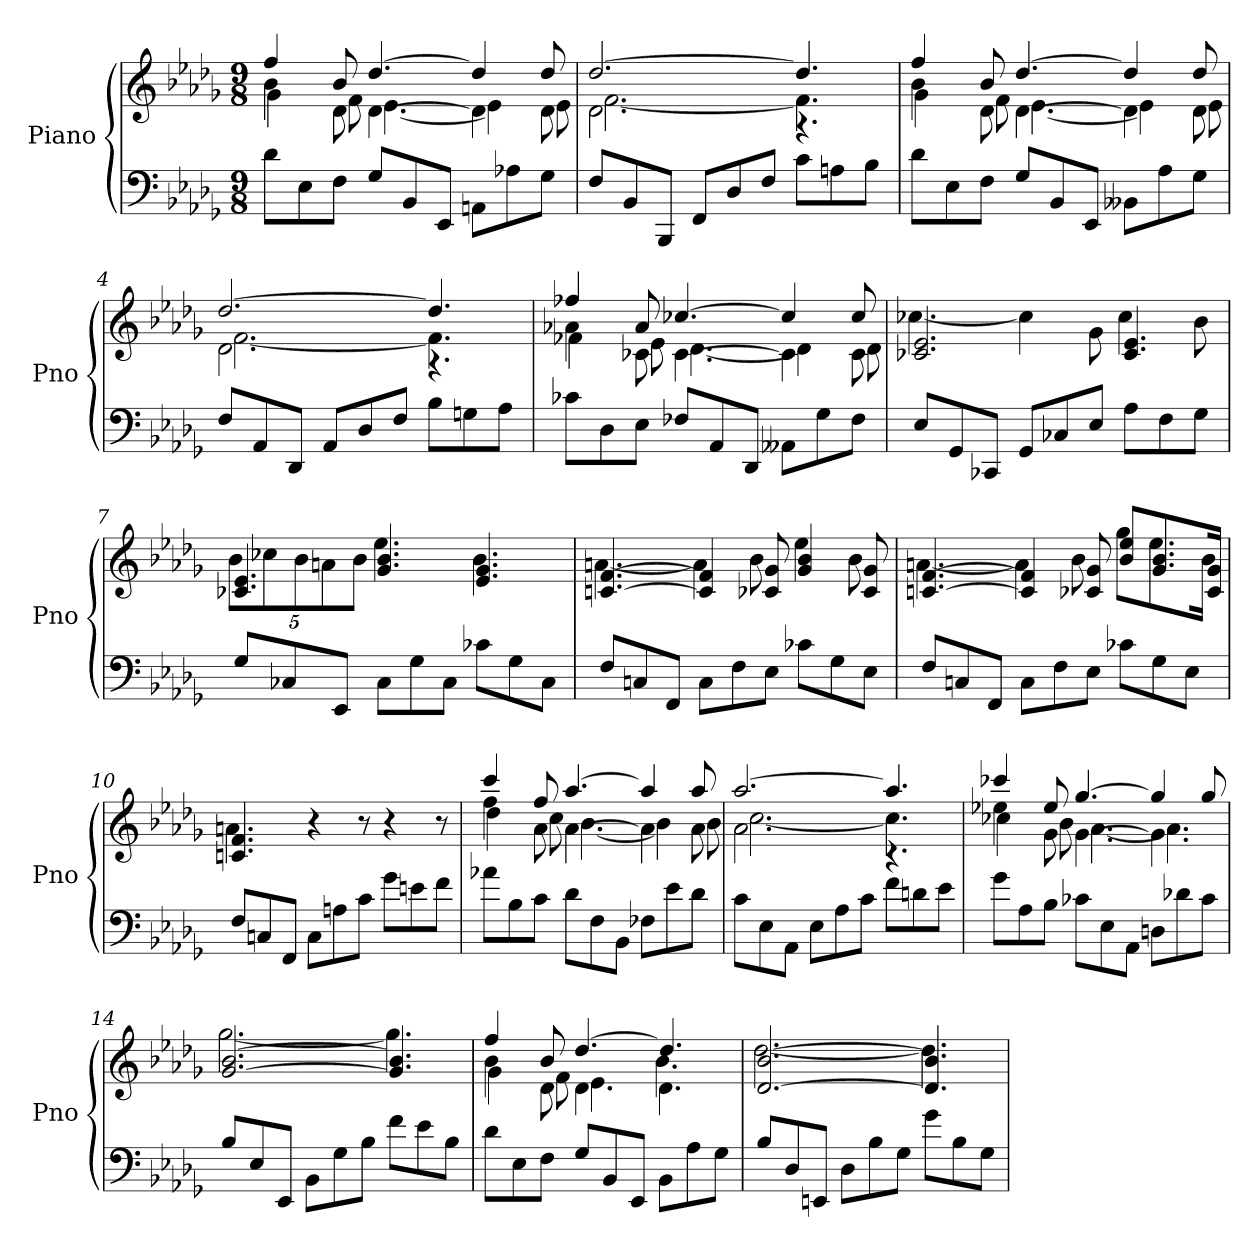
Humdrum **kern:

**kern	**kern
*part1	*part1
*staff2	*staff1
*I"Piano	*
*I'Pno	*
*clefF4	*clefG2
*k[b-e-a-d-g-]	*k[b-e-a-d-g-]
*b-:	*b-:
*M9/8	*M9/8
=1	=1
*	*^
*	*	*^
8d-L	4b-\	4g-	4ff
8E-	.	.	.
8FJ	8d-\	8f	8b-
8G-L	[4.d-\	[4.e-	[4.dd-
8BB-	.	.	.
8EE-J	.	.	.
8AAnL	4d-\]	4e-]	4dd-]
8A-X	.	.	.
8G-J	8d-\	8e-	8dd-
=2	=2	=2	=2
8FL	2.d-\	[2.f	[2.dd-
8BB-	.	.	.
8BBB-J	.	.	.
8FFL	.	.	.
8D-	.	.	.
8FJ	.	.	.
8cL	4.rA	4.f]	4.dd-]
8An	.	.	.
8B-J	.	.	.
=3	=3	=3	=3
8d-L	4b-\	4g-	4ff
8E-	.	.	.
8FJ	8d-\	8f	8b-
8G-L	[4.d-\	[4.e-	[4.dd-
8BB-	.	.	.
8EE-J	.	.	.
8BB--XL	4d-\]	4e-]	4dd-]
8A-	.	.	.
8G-J	8d-\	8e-	8dd-
=4	=4	=4	=4
8FL	2.d-\	[2.f	[2.dd-
8AA-	.	.	.
8DD-J	.	.	.
8AA-L	.	.	.
8D-	.	.	.
8FJ	.	.	.
8B-L	4.rA	4.f]	4.dd-]
8Gn	.	.	.
8A-J	.	.	.
=5	=5	=5	=5
8c-XL	4a-X\	4f-X	4ff-X
8D-	.	.	.
8E-J	8c-X\	8e-	8a-
8F-XL	[4.c-\	[4.d-	[4.cc-X
8AA-	.	.	.
8DD-J	.	.	.
8AA--XL	4c-\]	4d-]	4cc-]
8G-	.	.	.
8F-J	8c-\	8d-	8cc-
*	*	*v	*v
=6	=6	=6
8E-L	2.c-X 2.e-	[4.cc-X
8GG-	.	.
8CC-XJ	.	.
8GG-L	.	4cc-]
8C-X	.	.
8E-J	.	8g-
8A-L	4.c- 4.e-	4cc-
8F	.	.
8G-J	.	8b-
=7	=7	=7
8G-L	4.c-X 4.e-	40%3b-L
.	.	40%3cc-X
8C-X	.	.
.	.	40%3b-
.	.	40%3an
8EE-J	.	.
.	.	40%3b-J
8C-L	4.g- 4.b-	4.ee-
8G-	.	.
8C-J	.	.
8c-XL	4.e- 4.g-	4.b-
8G-	.	.
8C-J	.	.
=8	=8	=8
8FL	[4.cn [4.f	[4.an
8Cn	.	.
8FFJ	.	.
8CL	4c] 4f]	4a]
8F	.	.
8E-J	8c-X 8g-	8b-
8c-XL	4g- 4b-	4ee-
8G-	.	.
8E-J	8c- 8g-	8b-
=9	=9	=9
8FL	[4.cn [4.f	[4.an
8Cn	.	.
8FFJ	.	.
8CL	4c] 4f]	4a]
8F	.	.
8E-J	8c-X 8g-	8b-
8c-XL	8b- 8ee-L	8gg-L
8G-	8.g- 8.b-	8.ee-
8E-J	.	.
.	16c- 16g-Jk	16b-Jk
=10	=10	=10
8FL	4.cn 4.f	4.an
8Cn	.	.
8FFJ	.	.
8CL	4r	2.ryy
8An	.	.
8cJ	8r	.
8g-L	4r	.
8en	.	.
8fJ	8r	.
=11	=11	=11
*	*	*^
8a-XL	4ff\	4dd-	4ccc
8B-	.	.	.
8cJ	8a-\	8cc	8ff
8d-L	[4.a-\	[4.b-	[4.aa-
8F	.	.	.
8BB-J	.	.	.
8F-XL	4a-\]	4b-]	4aa-]
8e-	.	.	.
8d-J	8a-\	8b-	8aa-
=12	=12	=12	=12
8cL	2.a-\	[2.cc	[2.aa-
8E-	.	.	.
8AA-J	.	.	.
8E-L	.	.	.
8A-	.	.	.
8cJ	.	.	.
8fL	4.rc	4.cc]	4.aa-]
8dn	.	.	.
8e-J	.	.	.
=13	=13	=13	=13
8g-L	4ee-X\	4cc-X	4ccc-X
8A-	.	.	.
8B-J	8g-\	8b-	8ee-
8c-XL	[4.g-\	[4.a-	[4.gg-
8E-	.	.	.
8AA-J	.	.	.
8DnL	4.g-\]	4.a-]	4gg-]
8d-X	.	.	.
8c-J	.	.	8gg-
*	*	*v	*v
=14	=14	=14
8B-L	[2.g- [2.b-	[2.gg-
8E-	.	.
8EE-J	.	.
8BB-L	.	.
8G-	.	.
8B-J	.	.
8fL	4.g-] 4.b-]	4.gg-]
8e-	.	.
8B-J	.	.
=15	=15	=15
*	*	*^
8d-L	4b-\	4g-	4ff
8E-	.	.	.
8FJ	8d-\	8f	8b-
8G-L	4.d-\	4.e-	[4.dd-
8BB-	.	.	.
8EE-J	.	.	.
8BB-L	4.d-\	4.b-	4.dd-]
8A-	.	.	.
8G-J	.	.	.
*	*	*v	*v
=16	=16	=16
8B-L	[2.d- [2.b-	[2.dd-
8D-	.	.
8EEnJ	.	.
8D-L	.	.
8B-	.	.
8G-J	.	.
8g-L	4.d-] 4.b-]	4.dd-]
8B-	.	.
8G-J	.	.
*	*v	*v
=	=
*-	*-
